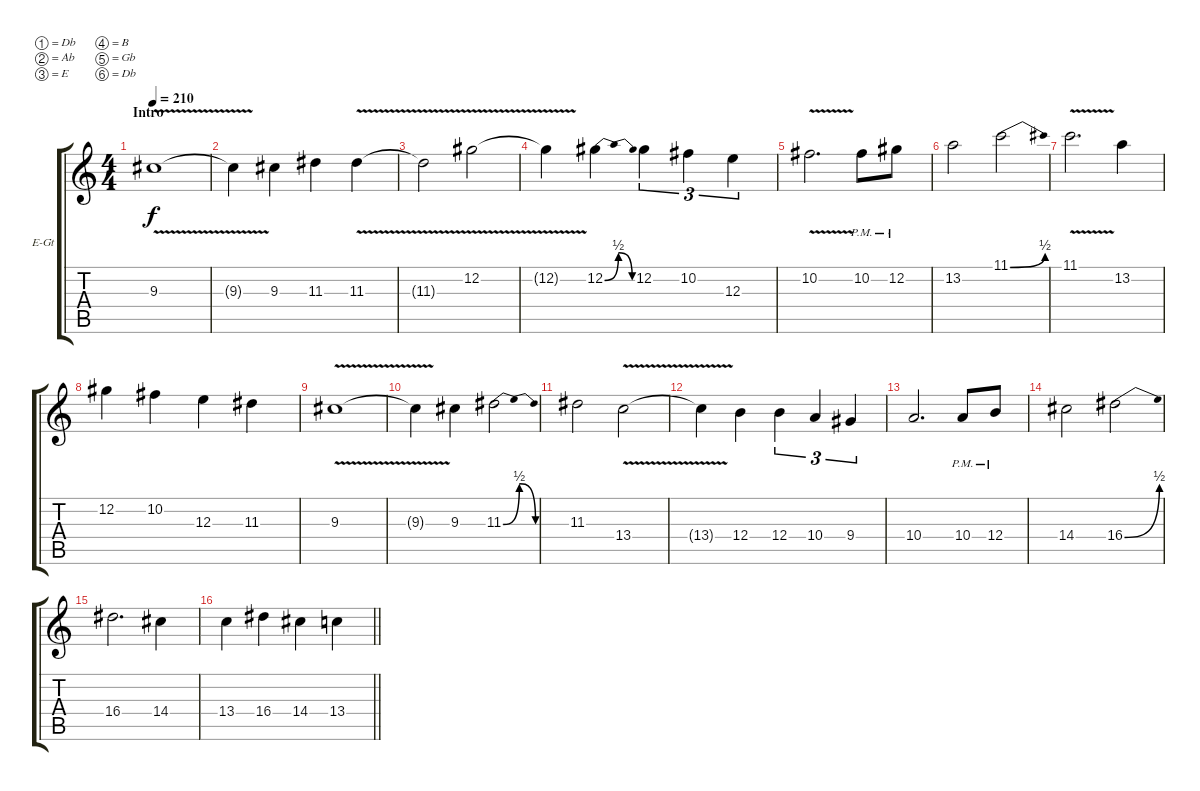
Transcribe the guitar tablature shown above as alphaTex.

\bracketExtendMode groupsimilarinstruments
\firstSystemTrackNameOrientation horizontal
\otherSystemsTrackNameOrientation horizontal
\track ("Lead 1" "E-Gt") {instrument distortionguitar}
\staff {score tabs}
\tuning (Db4 Ab3 E3 B2 Gb2 Db2)
\ts (4 4)
\beaming (8 2 2 2 2)
\section ("" "Intro")
\tempo 210
\clef g2
\ks c
9.3{v}.1{dy f instrument distortionguitar} |
9.3{v t}.4 9.3.4 11.3.4 11.3{v}.4 |
11.3{v t}.2 12.2{v}.2 |
12.2{v t}.4 12.2{be (bendrelease 0 0 30 2 30 2 60 0)}.4 12.2.4{tu (3 2)} 10.2.4{tu (3 2)} 12.3.4{tu (3 2)} |
10.2{v}.2{d} 10.2{pm}.8 12.2{pm}.8 |
13.2.2 11.1{be (bend 0 0 60 2)}.2 |
11.1{v}.2{d} 13.2.4 |
12.2.4 10.2.4 12.3.4 11.3.4 |
9.3{v}.1 |
9.3{v t}.4 9.3.4 11.3{be (bendrelease 0 0 30 2 30 2 60 0)}.2 |
11.3.2 13.4{v}.2 |
13.4{v t}.4 12.4.4 12.4.4{tu (3 2)} 10.4.4{tu (3 2)} 9.4.4{tu (3 2)} |
10.4.2{d} 10.4{pm}.8 12.4{pm}.8 |
14.4.2 16.4{be (bend 0 0 60 2)}.2 |
16.4.2{d} 14.4.4 |
\barLineRight lightlight
13.4.4 16.4.4 14.4.4 13.4.4
